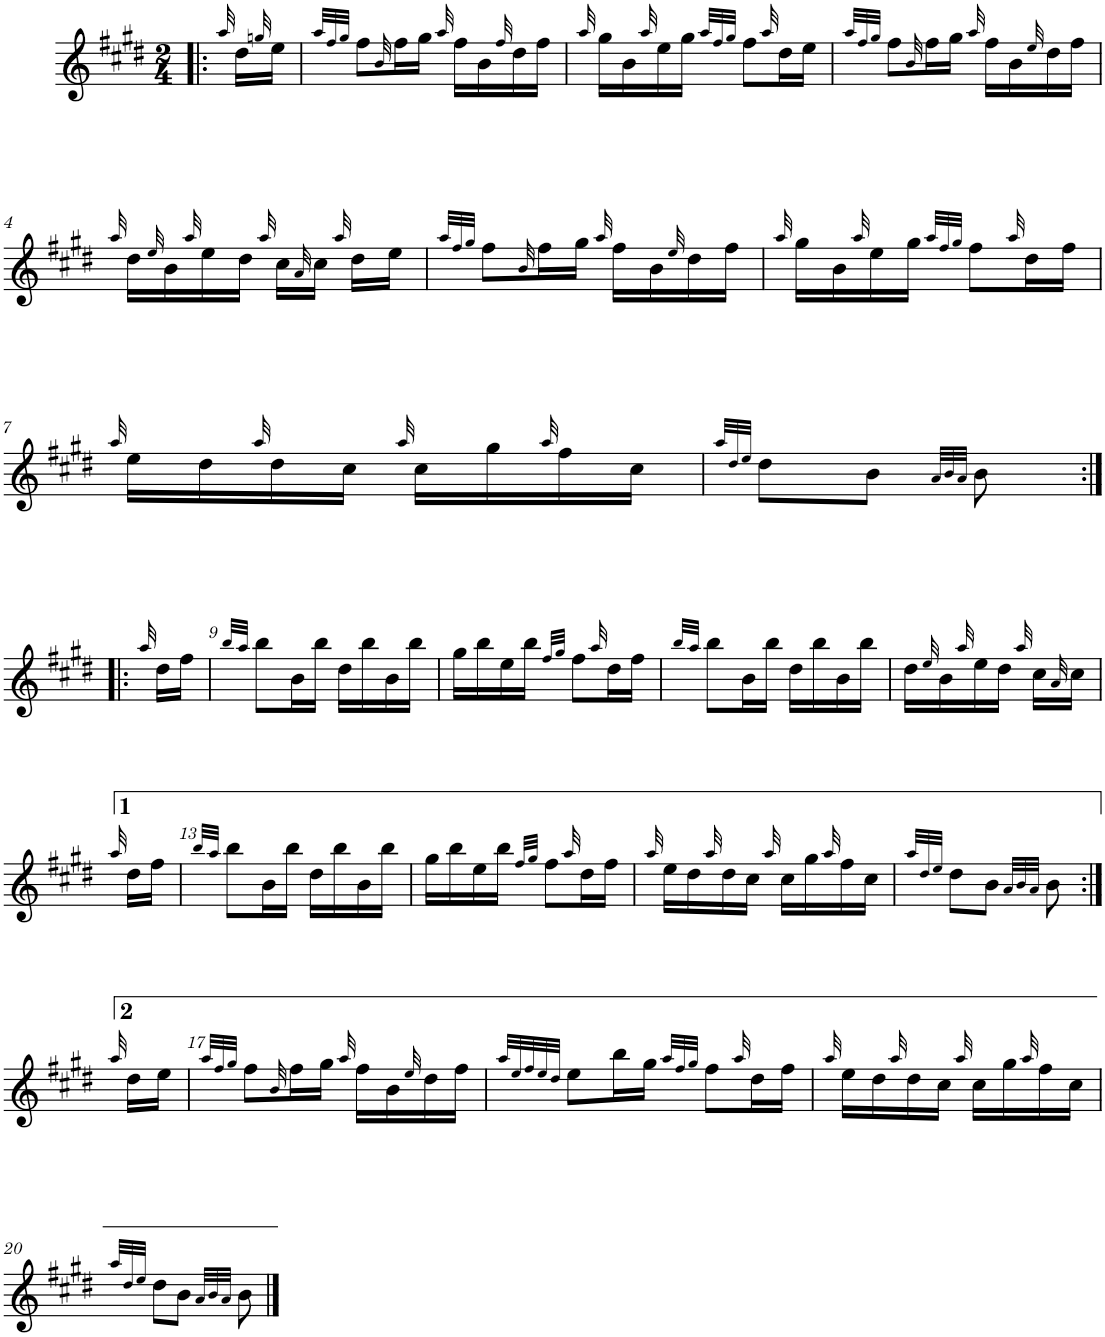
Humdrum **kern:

**kern
*part1
*staff1
*I"Bagpipe
*I'Bag
*clefG2
*Trd1c2
*k[f#c#g#d#]
*M2/4
=!|:
32qaa/
16dd#\LL
32qggn/
16ee\JJ
=1
32qaa/LLL
32qff#/
32qgg#/JJJ
8ff#\L
32qb/
16ff#\L
16gg#\JJ
32qaa/
16ff#\LL
16b\
32qff#/
16dd#\
16ff#\JJ
=2
32qaa/
16gg#\LL
16b\
32qaa/
16ee\
16gg#\JJ
32qaa/LLL
32qff#/
32qgg#/JJJ
8ff#\L
32qaa/
16dd#\L
16ee\JJ
=3
32qaa/LLL
32qff#/
32qgg#/JJJ
8ff#\L
32qb/
16ff#\L
16gg#\JJ
32qaa/
16ff#\LL
16b\
32qee/
16dd#\
16ff#\JJ
!!LO:LB:g=z
=4
32qaa/
16dd#\LL
32qee/
16b\
32qaa/
16ee\
16dd#\JJ
32qaa/
16cc#\LL
32qa/
16cc#\JJ
32qaa/
16dd#\LL
16ee\JJ
=5
32qaa/LLL
32qff#/
32qgg#/JJJ
8ff#\L
32qb/
16ff#\L
16gg#\JJ
32qaa/
16ff#\LL
16b\
32qee/
16dd#\
16ff#\JJ
=6
32qaa/
16gg#\LL
16b\
32qaa/
16ee\
16gg#\JJ
32qaa/LLL
32qff#/
32qgg#/JJJ
8ff#\L
32qaa/
16dd#\L
16ff#\JJ
!!LO:LB:g=z
=7
32qaa/
16ee\LL
16dd#\
32qaa/
16dd#\
16cc#\JJ
32qaa/
16cc#\LL
16gg#\
32qaa/
16ff#\
16cc#\JJ
=8
32qaa/LLL
32qdd#/
32qee/JJJ
8dd#\L
8b\J
32qa/LLL
32qb/
32qa/JJJ
8b\
!!LO:LB:g=z
=8X1:|!|:
32qaa/
16dd#\LL
16ff#\JJ
=9
32qbb/LLL
32qaa/JJJ
8bb\L
16b\L
16bb\JJ
16dd#\LL
16bb\
16b\
16bb\JJ
=10
16gg#\LL
16bb\
16ee\
16bb\JJ
32qff#/LLL
32qgg#/JJJ
8ff#\L
32qaa/
16dd#\L
16ff#\JJ
=11
32qbb/LLL
32qaa/JJJ
8bb\L
16b\L
16bb\JJ
16dd#\LL
16bb\
16b\
16bb\JJ
=12
16dd#\LL
32qee/
16b\
32qaa/
16ee\
16dd#\JJ
32qaa/
16cc#\LL
32qa/
16cc#\JJ
!!LO:LB:g=z
=12X2
32qaa/
16dd#\LL
16ff#\JJ
=13
32qbb/LLL
32qaa/JJJ
8bb\L
16b\L
16bb\JJ
16dd#\LL
16bb\
16b\
16bb\JJ
=14
16gg#\LL
16bb\
16ee\
16bb\JJ
32qff#/LLL
32qgg#/JJJ
8ff#\L
32qaa/
16dd#\L
16ff#\JJ
=15
32qaa/
16ee\LL
16dd#\
32qaa/
16dd#\
16cc#\JJ
32qaa/
16cc#\LL
16gg#\
32qaa/
16ff#\
16cc#\JJ
=16
32qaa/LLL
32qdd#/
32qee/JJJ
8dd#\L
8b\J
32qa/LLL
32qb/
32qa/JJJ
8b\
!!LO:LB:g=z
=16X3:|!
32qaa/
16dd#\LL
16ee\JJ
=17
32qaa/LLL
32qff#/
32qgg#/JJJ
8ff#\L
32qb/
16ff#\L
16gg#\JJ
32qaa/
16ff#\LL
16b\
32qee/
16dd#\
16ff#\JJ
=18
32qaa/LLL
32qee/
32qff#/
32qee/
32qdd#/JJJ
8ee\L
16bb\L
16gg#\JJ
32qaa/LLL
32qff#/
32qgg#/JJJ
8ff#\L
32qaa/
16dd#\L
16ff#\JJ
=19
32qaa/
16ee\LL
16dd#\
32qaa/
16dd#\
16cc#\JJ
32qaa/
16cc#\LL
16gg#\
32qaa/
16ff#\
16cc#\JJ
!!LO:LB:g=z
=20
32qaa/LLL
32qdd#/
32qee/JJJ
8dd#\L
8b\J
32qa/LLL
32qb/
32qa/JJJ
8b\
==
*-
